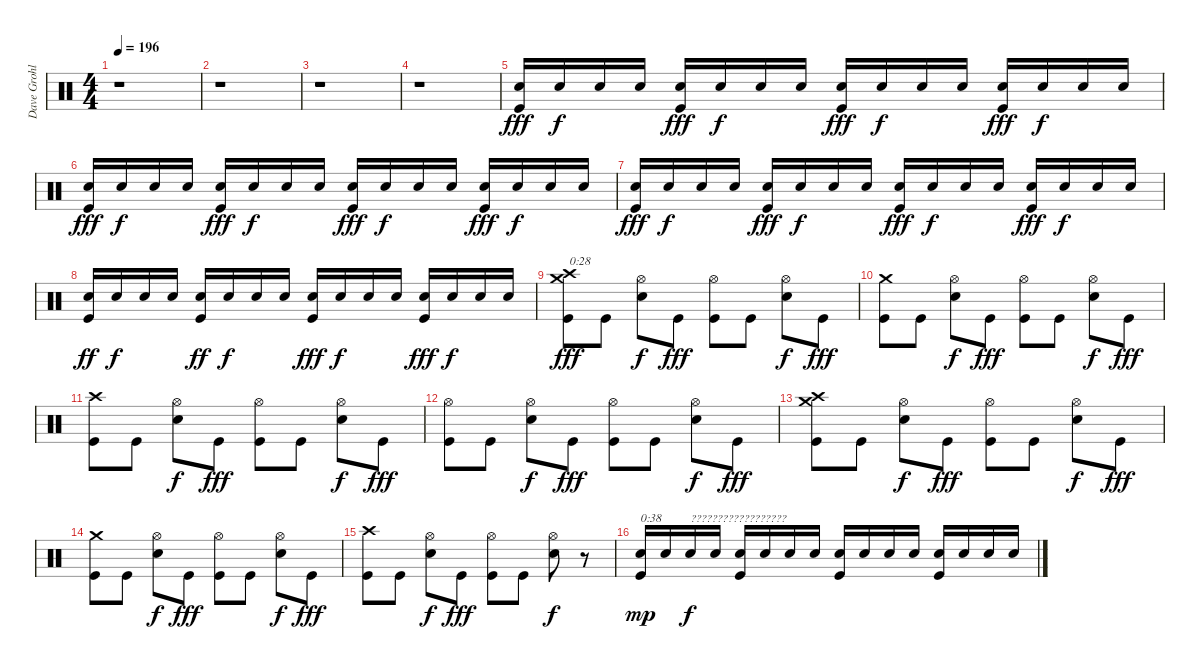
\track ("Dave Grohl (Drums)" "Dave Grohl") {instrument percussion}
\staff {score}
\articulation defaults
\ts (4 4)
\tempo 196
\clef neutral
\ks c
r.1{dy fff} |
r.1 |
r.1 |
r.1 |
("Electric Snare (hit)" "Kick (hit)").16 "Electric Snare (hit)".16{dy f} "Electric Snare (hit)".16 "Electric Snare (hit)".16 ("Electric Snare (hit)" "Kick (hit)").16{dy fff} "Electric Snare (hit)".16{dy f} "Electric Snare (hit)".16 "Electric Snare (hit)".16 ("Electric Snare (hit)" "Kick (hit)").16{dy fff} "Electric Snare (hit)".16{dy f} "Electric Snare (hit)".16 "Electric Snare (hit)".16 ("Electric Snare (hit)" "Kick (hit)").16{dy fff} "Electric Snare (hit)".16{dy f} "Electric Snare (hit)".16 "Electric Snare (hit)".16 |
("Electric Snare (hit)" "Kick (hit)").16{dy fff} "Electric Snare (hit)".16{dy f} "Electric Snare (hit)".16 "Electric Snare (hit)".16 ("Electric Snare (hit)" "Kick (hit)").16{dy fff} "Electric Snare (hit)".16{dy f} "Electric Snare (hit)".16 "Electric Snare (hit)".16 ("Electric Snare (hit)" "Kick (hit)").16{dy fff} "Electric Snare (hit)".16{dy f} "Electric Snare (hit)".16 "Electric Snare (hit)".16 ("Electric Snare (hit)" "Kick (hit)").16{dy fff} "Electric Snare (hit)".16{dy f} "Electric Snare (hit)".16 "Electric Snare (hit)".16 |
("Electric Snare (hit)" "Kick (hit)").16{dy fff} "Electric Snare (hit)".16{dy f} "Electric Snare (hit)".16 "Electric Snare (hit)".16 ("Electric Snare (hit)" "Kick (hit)").16{dy fff} "Electric Snare (hit)".16{dy f} "Electric Snare (hit)".16 "Electric Snare (hit)".16 ("Electric Snare (hit)" "Kick (hit)").16{dy fff} "Electric Snare (hit)".16{dy f} "Electric Snare (hit)".16 "Electric Snare (hit)".16 ("Electric Snare (hit)" "Kick (hit)").16{dy fff} "Electric Snare (hit)".16{dy f} "Electric Snare (hit)".16 "Electric Snare (hit)".16 |
("Electric Snare (hit)" "Kick (hit)").16{dy ff} "Electric Snare (hit)".16{dy f} "Electric Snare (hit)".16 "Electric Snare (hit)".16 ("Electric Snare (hit)" "Kick (hit)").16{dy ff} "Electric Snare (hit)".16{dy f} "Electric Snare (hit)".16 "Electric Snare (hit)".16 ("Electric Snare (hit)" "Kick (hit)").16{dy fff} "Electric Snare (hit)".16{dy f} "Electric Snare (hit)".16 "Electric Snare (hit)".16 ("Electric Snare (hit)" "Kick (hit)").16{dy fff} "Electric Snare (hit)".16{dy f} "Electric Snare (hit)".16 "Electric Snare (hit)".16 |
("Crash high (hit)" "Crash medium (hit)" "Kick (hit)").8{txt "0:28" dy fff} "Kick (hit)".8 ("Hi-Hat (open)" "Electric Snare (hit)").8{dy f} "Kick (hit)".8{dy fff} ("Hi-Hat (open)" "Kick (hit)").8 "Kick (hit)".8 ("Hi-Hat (open)" "Electric Snare (hit)").8{dy f} "Kick (hit)".8{dy fff} |
("Crash medium (hit)" "Kick (hit)").8 "Kick (hit)".8 ("Hi-Hat (open)" "Electric Snare (hit)").8{dy f} "Kick (hit)".8{dy fff} ("Hi-Hat (open)" "Kick (hit)").8 "Kick (hit)".8 ("Hi-Hat (open)" "Electric Snare (hit)").8{dy f} "Kick (hit)".8{dy fff} |
("Crash high (hit)" "Kick (hit)").8 "Kick (hit)".8 ("Hi-Hat (open)" "Electric Snare (hit)").8{dy f} "Kick (hit)".8{dy fff} ("Hi-Hat (open)" "Kick (hit)").8 "Kick (hit)".8 ("Hi-Hat (open)" "Electric Snare (hit)").8{dy f} "Kick (hit)".8{dy fff} |
("Hi-Hat (open)" "Kick (hit)").8 "Kick (hit)".8 ("Hi-Hat (open)" "Electric Snare (hit)").8{dy f} "Kick (hit)".8{dy fff} ("Hi-Hat (open)" "Kick (hit)").8 "Kick (hit)".8 ("Hi-Hat (open)" "Electric Snare (hit)").8{dy f} "Kick (hit)".8{dy fff} |
("Crash high (hit)" "Crash medium (hit)" "Kick (hit)").8 "Kick (hit)".8 ("Hi-Hat (open)" "Electric Snare (hit)").8{dy f} "Kick (hit)".8{dy fff} ("Hi-Hat (open)" "Kick (hit)").8 "Kick (hit)".8 ("Hi-Hat (open)" "Electric Snare (hit)").8{dy f} "Kick (hit)".8{dy fff} |
("Crash medium (hit)" "Kick (hit)").8 "Kick (hit)".8 ("Hi-Hat (open)" "Electric Snare (hit)").8{dy f} "Kick (hit)".8{dy fff} ("Hi-Hat (open)" "Kick (hit)").8 "Kick (hit)".8 ("Hi-Hat (open)" "Electric Snare (hit)").8{dy f} "Kick (hit)".8{dy fff} |
("Crash high (hit)" "Kick (hit)").8 "Kick (hit)".8 ("Hi-Hat (open)" "Electric Snare (hit)").8{dy f} "Kick (hit)".8{dy fff} ("Hi-Hat (open)" "Kick (hit)").8 "Kick (hit)".8 ("Hi-Hat (open)" "Electric Snare (hit)").8{dy f} r.8 |
("Electric Snare (hit)" "Kick (hit)").16{txt "0:38" dy mp} "Electric Snare (hit)".16 "Electric Snare (hit)".16{txt "??????????????????" dy f} "Electric Snare (hit)".16 ("Electric Snare (hit)" "Kick (hit)").16 "Electric Snare (hit)".16 "Electric Snare (hit)".16 "Electric Snare (hit)".16 ("Electric Snare (hit)" "Kick (hit)").16 "Electric Snare (hit)".16 "Electric Snare (hit)".16 "Electric Snare (hit)".16 ("Electric Snare (hit)" "Kick (hit)").16 "Electric Snare (hit)".16 "Electric Snare (hit)".16 "Electric Snare (hit)".16
